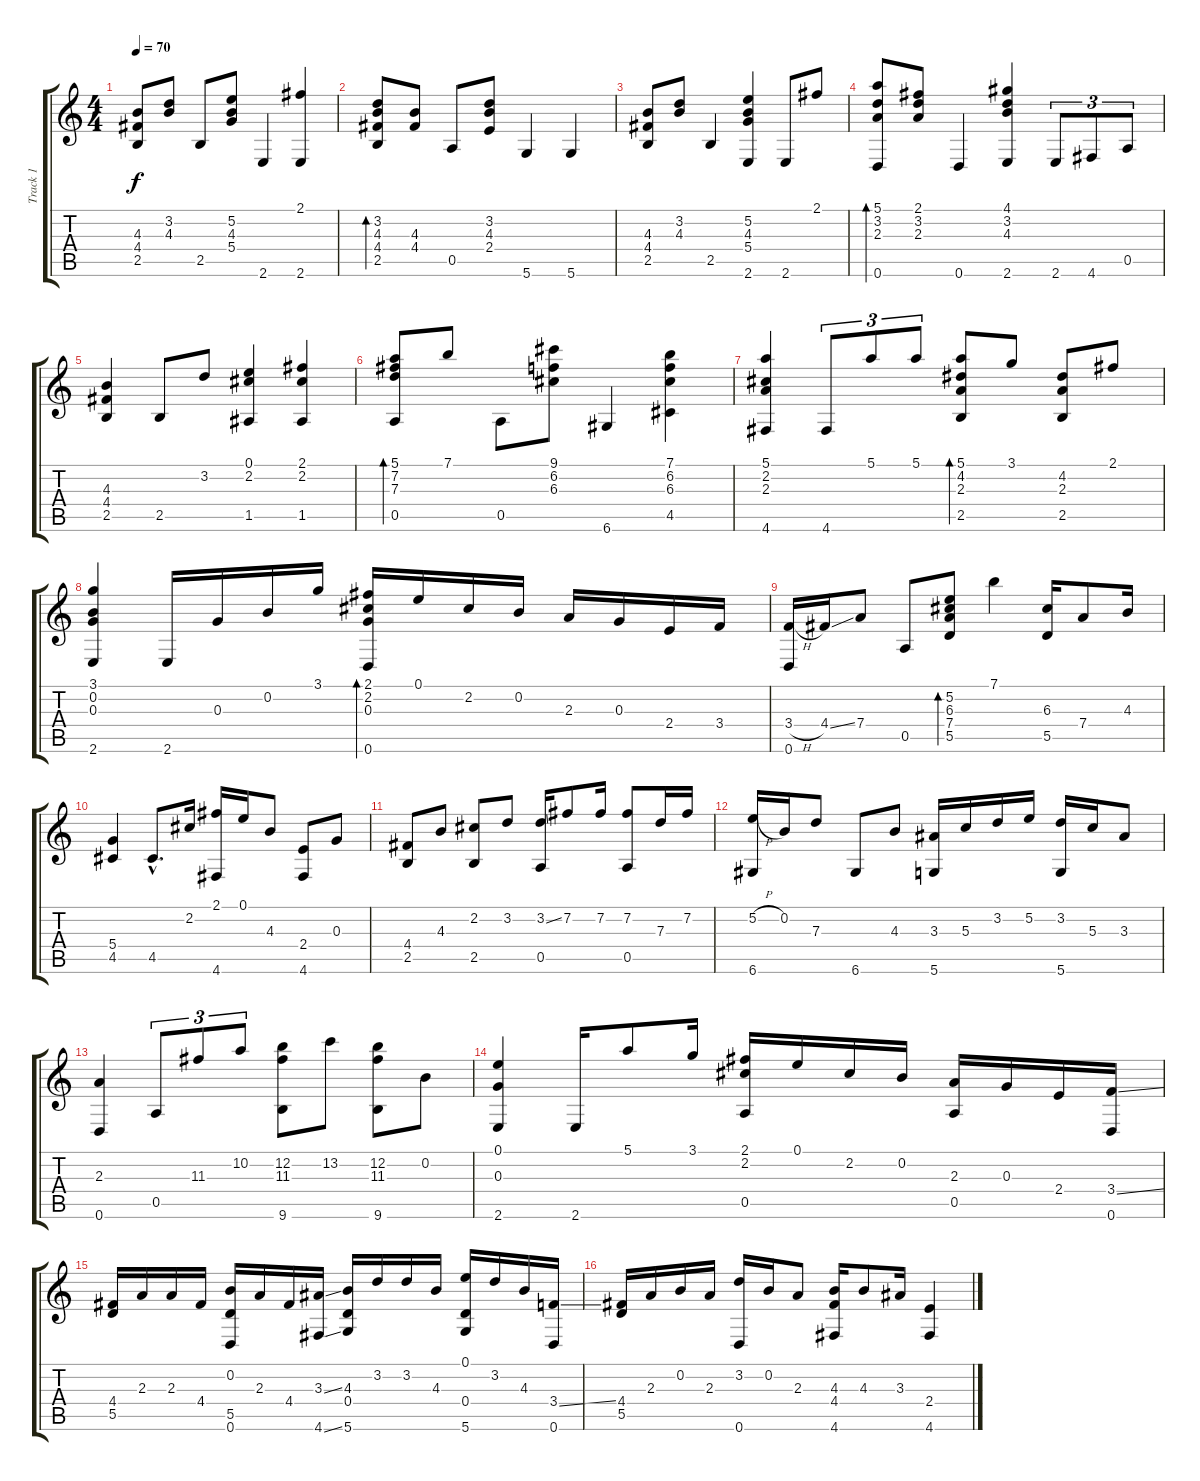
\track ("Track 1" "Track 1") {instrument acousticguitarsteel}
\staff {score tabs}
\tuning (E4 B3 G3 D3 A2 D2) {hide}
\ts (4 4)
\tempo 70
\clef g2
\ks c
(4.3 4.4 2.5).8{dy f} (3.2 4.3).8 2.5.8 (5.2 4.3 5.4).8 2.6.4 (2.1 2.6).4 |
(3.2 4.3 4.4 2.5).8{bd 240} (4.3 4.4).8 0.5.8 (3.2 4.3 2.4).8 5.6.4 5.6.4 |
(4.3 4.4 2.5).8 (3.2 4.3).8 2.5.4 (5.2 4.3 5.4 2.6).4 2.6.8 2.1.8 |
(5.1 3.2 2.3 0.6).8{bd 120} (2.1 3.2 2.3).8 0.6.4 (4.1 3.2 4.3 2.6).4 2.6.8{tu (3 2)} 4.6.8{tu (3 2)} 0.5.8{tu (3 2)} |
(4.3 4.4 2.5).4 2.5.8 3.2.8 (0.1 2.2 1.5).4 (2.1 2.2 1.5).4 |
(5.1 7.2 7.3 0.5).8{bd 120} 7.1.8 0.5.8 (9.1 6.2 6.3).8 6.6.4 (7.1 6.2 6.3 4.5).4 |
(5.1 2.2 2.3 4.6).4 4.6.8{tu (3 2)} 5.1.8{tu (3 2)} 5.1.8{tu (3 2)} (5.1 4.2 2.3 2.5).8{bd 120} 3.1.8 (4.2 2.3 2.5).8 2.1.8 |
(3.1 0.2 0.3 2.6).4 2.6.16 0.3.16 0.2.16 3.1.16 (2.1 2.2 0.3 0.6).16{bd 60} 0.1.16 2.2.16 0.2.16 2.3.16 0.3.16 2.4.16 3.4.16 |
(3.4{h} 0.6).16 4.4{ss}.16 7.4.8 0.5.8 (5.2 6.3 7.4 5.5).8{bd 120} 7.1.4 (6.3 5.5).16 7.4.8 4.3.16 |
(5.4 4.5).4 4.5{hac}.8{d} 2.2.16 (2.1 4.6).16 0.1.16 4.3.8 (2.4 4.6).8 0.3.8 |
(4.4 2.5).8 4.3.8 (2.2 2.5).8 3.2.8 (3.2{ss} 0.5).16 7.2.8 7.2.16 (7.2 0.5).8 7.3.16 7.2.16 |
(5.2{h} 6.6).16 0.2.16 7.3.8 6.6.8 4.3.8 (3.3 5.6).16 5.3.16 3.2.16 5.2.16 (3.2 5.6).16 5.3.16 3.3.8 |
(2.3 0.6).4 0.5.8{tu (3 2)} 11.3.8{tu (3 2)} 10.2.8{tu (3 2)} (12.2 11.3 9.6).8 13.2.8 (12.2 11.3 9.6).8 0.2.8 |
(0.1 0.3 2.6).4 2.6.16 5.1.8 3.1.16 (2.1 2.2 0.5).16 0.1.16 2.2.16 0.2.16 (2.3 0.5).16 0.3.16 2.4.16 (3.4{ss} 0.6).16 |
(4.4 5.5).16 2.3.16 2.3.16 4.4.16 (0.2 5.5 0.6).16 2.3.16 4.4.16 (3.3{ss} 4.6{ss}).16 (4.3 0.4 5.6).16 3.2.16 3.2.16 4.3.16 (0.1 0.4 5.6).16 3.2.16 4.3.16 (3.4{ss} 0.6).16 |
(4.4 5.5).16 2.3.16 0.2.16 2.3.16 (3.2 0.6).16 0.2.16 2.3.8 (4.3 4.4 4.6).16 4.3.8 3.3.16 (2.4 4.6).4
